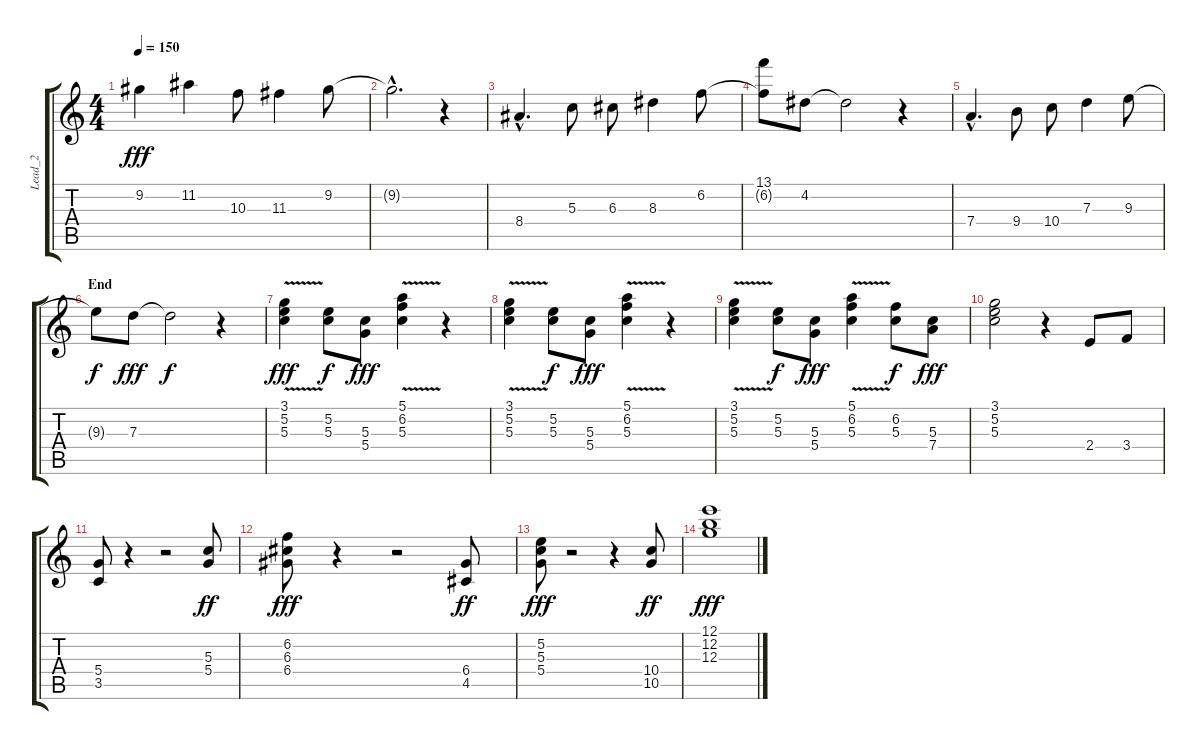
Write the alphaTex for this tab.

\track ("Lead_2" "Lead_2") {instrument electricguitarjazz}
\staff {score tabs}
\tuning (E4 B3 G3 D3 A2 E2) {hide}
\ts (4 4)
\tempo 150
\clef g2
\ks c
9.2.4{dy fff} 11.2.4 10.3.8 11.3.4 9.2.8 |
9.2{hac t}.2{d} r.4 |
8.4{hac}.4{d} 5.3.8 6.3.8 8.3.4 6.2.8 |
(13.1 6.2{t}).8 4.2.8 4.2{t}.2 r.4 |
7.4{hac}.4{d} 9.4.8 10.4.8 7.3.4 9.3.8 |
\section ("" "End")
9.3{t}.8{dy f} 7.3.8{dy fff} 7.3{t}.2{dy f} r.4{instrument acousticguitarnylon} |
(3.1 5.2{v} 5.3).4{dy fff} (5.2 5.3).8{dy f} (5.3 5.4).8{dy fff} (5.1{v} 6.2 5.3).4 r.4 |
(3.1 5.2{v} 5.3).4 (5.2 5.3).8{dy f} (5.3 5.4).8{dy fff} (5.1{v} 6.2 5.3).4 r.4 |
(3.1 5.2{v} 5.3).4 (5.2 5.3).8{dy f} (5.3 5.4).8{dy fff} (5.1{v} 6.2 5.3).4 (6.2 5.3).8{dy f} (5.3 7.4).8{dy fff} |
(3.1 5.2 5.3).2 r.4 2.4.8 3.4.8 |
(5.4 3.5).8 r.4 r.2 (5.3 5.4).8{dy ff} |
(6.2 6.3 6.4).8{dy fff} r.4 r.2 (6.4 4.5).8{dy ff} |
(5.2 5.3 5.4).8{dy fff} r.2 r.4 (10.4 10.5).8{dy ff} |
(12.1 12.2 12.3).1{dy fff}
